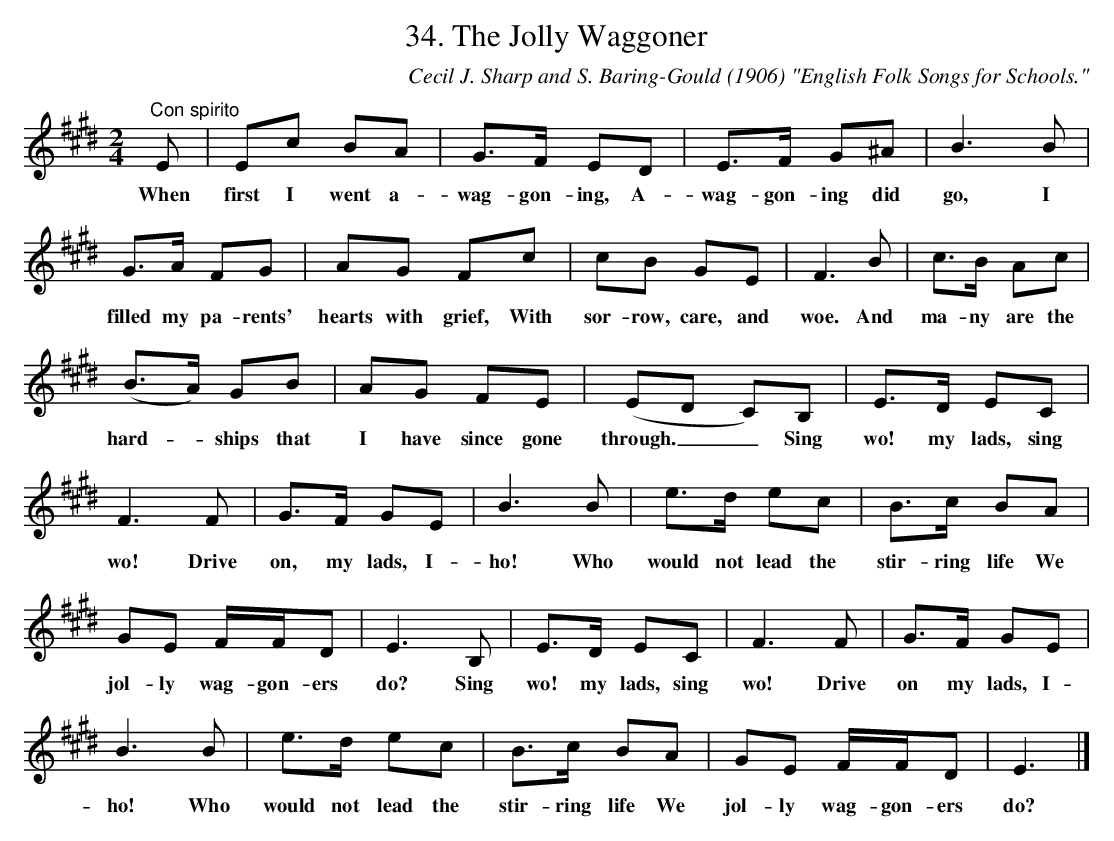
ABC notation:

X:1
T:34. The Jolly Waggoner
C:Cecil J. Sharp and S. Baring-Gould (1906) "English Folk Songs for Schools."
L:1/8
M:2/4
K:E
"^Con spirito" E | Ec BA | G>F ED | E>F G^A | B3 B |$ G>A FG | AG Fc | cB GE | F3 B | c>B Ac |$
w: When|first I went a-|wag- gon- ing, A-|wag- gon- ing did|go, I|filled my pa- rents'|hearts  with  grief,  With|sor- row, care,  and|woe. And|ma- ny  are the|
(B>A) GB | AG FE | (ED C)B, | E>D EC |$ F3 F | G>F GE | B3 B | e>d ec | B>c BA |$ GE F/F/D |
w: hard- * ships that|I have since gone|through. _ _ Sing|wo! my lads, sing|wo! Drive|on, my lads, I-|ho! Who|would not lead the|stir- ring  life We|jol- ly wag- gon- ers|
E3 B, | E>D EC | F3 F | G>F GE |$ B3 B | e>d ec | B>c BA | GE F/F/D | E3 |]
w: do? Sing|wo! my lads, sing|wo! Drive|on my lads, I-|ho! Who|would not  lead the|stir- ring  life We|jol- ly wag- gon- ers|do?|
